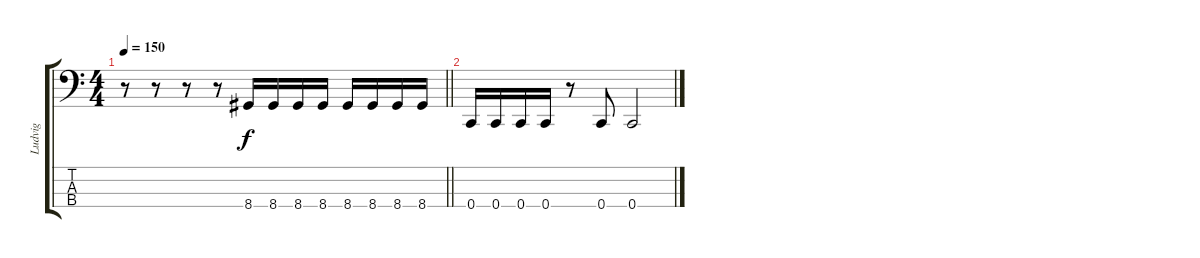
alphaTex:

\track ("Ludvig" "Ludvig") {instrument electricbassfinger}
\staff {score tabs}
\tuning (F2 C2 G1 C1) {hide}
\ts (4 4)
\tempo 150
\clef f4
\barLineRight lightlight
\ks c
r.8{dy f} r.8 r.8 r.8 8.4.16 8.4.16 8.4.16 8.4.16 8.4.16 8.4.16 8.4.16 8.4.16 |
0.4.16 0.4.16 0.4.16 0.4.16 r.8 0.4.8 0.4.2
